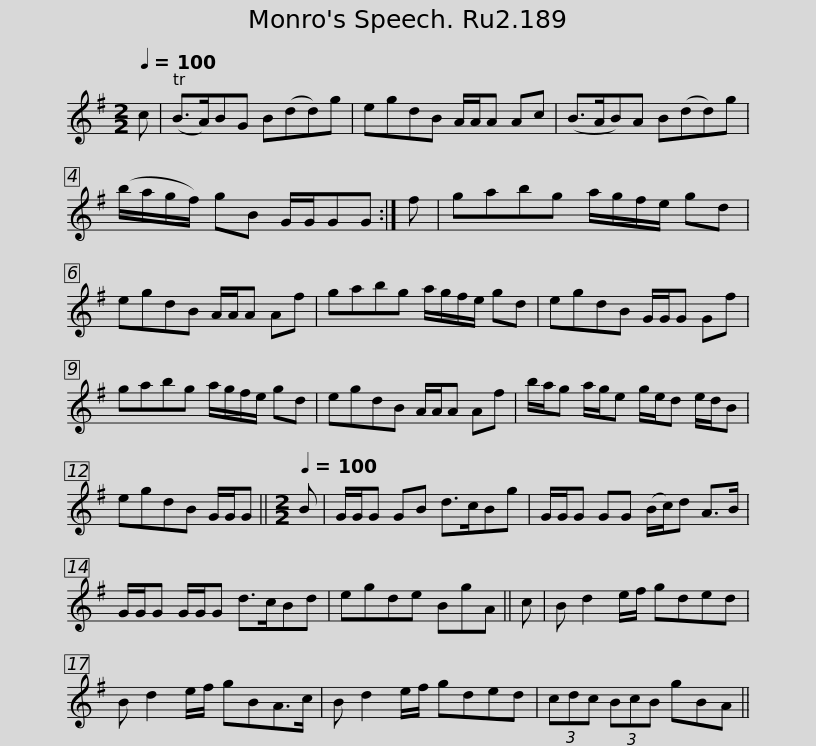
X:1
L:1/8
Q:1/4=100
M:2/2
I:linebreak $
K:G
V:1 treble
V:1
 c | (B>A)BG B(dd)g | egdB A/A/A Ac | (B>AB)A B(dd)g | (b/a/g/f/) gB G/G/GG :| %5
 f |$ gabg a/g/f/e/ gd | egdB A/A/A Af | gabg a/g/f/e/ gd | egdB G/G/G Gf |$ %10
 gabg a/g/f/e/ gd | egdB A/A/A Af | b/a/g a/g/e g/e/d e/d/B | egdB G/G/G ||[M:2/2][Q:1/4=100] B |$ %15
 G/G/G GB d>cBg | G/G/G GG (B/c/)d A>B | G/G/G G/G/G d>cBd | egde BgA || c |$ %20
 B d2 e/f/ gded | B d2 e/f/ gBA>c | B d2 e/f/ gded | (3cdc (3BcB gBA || %24
